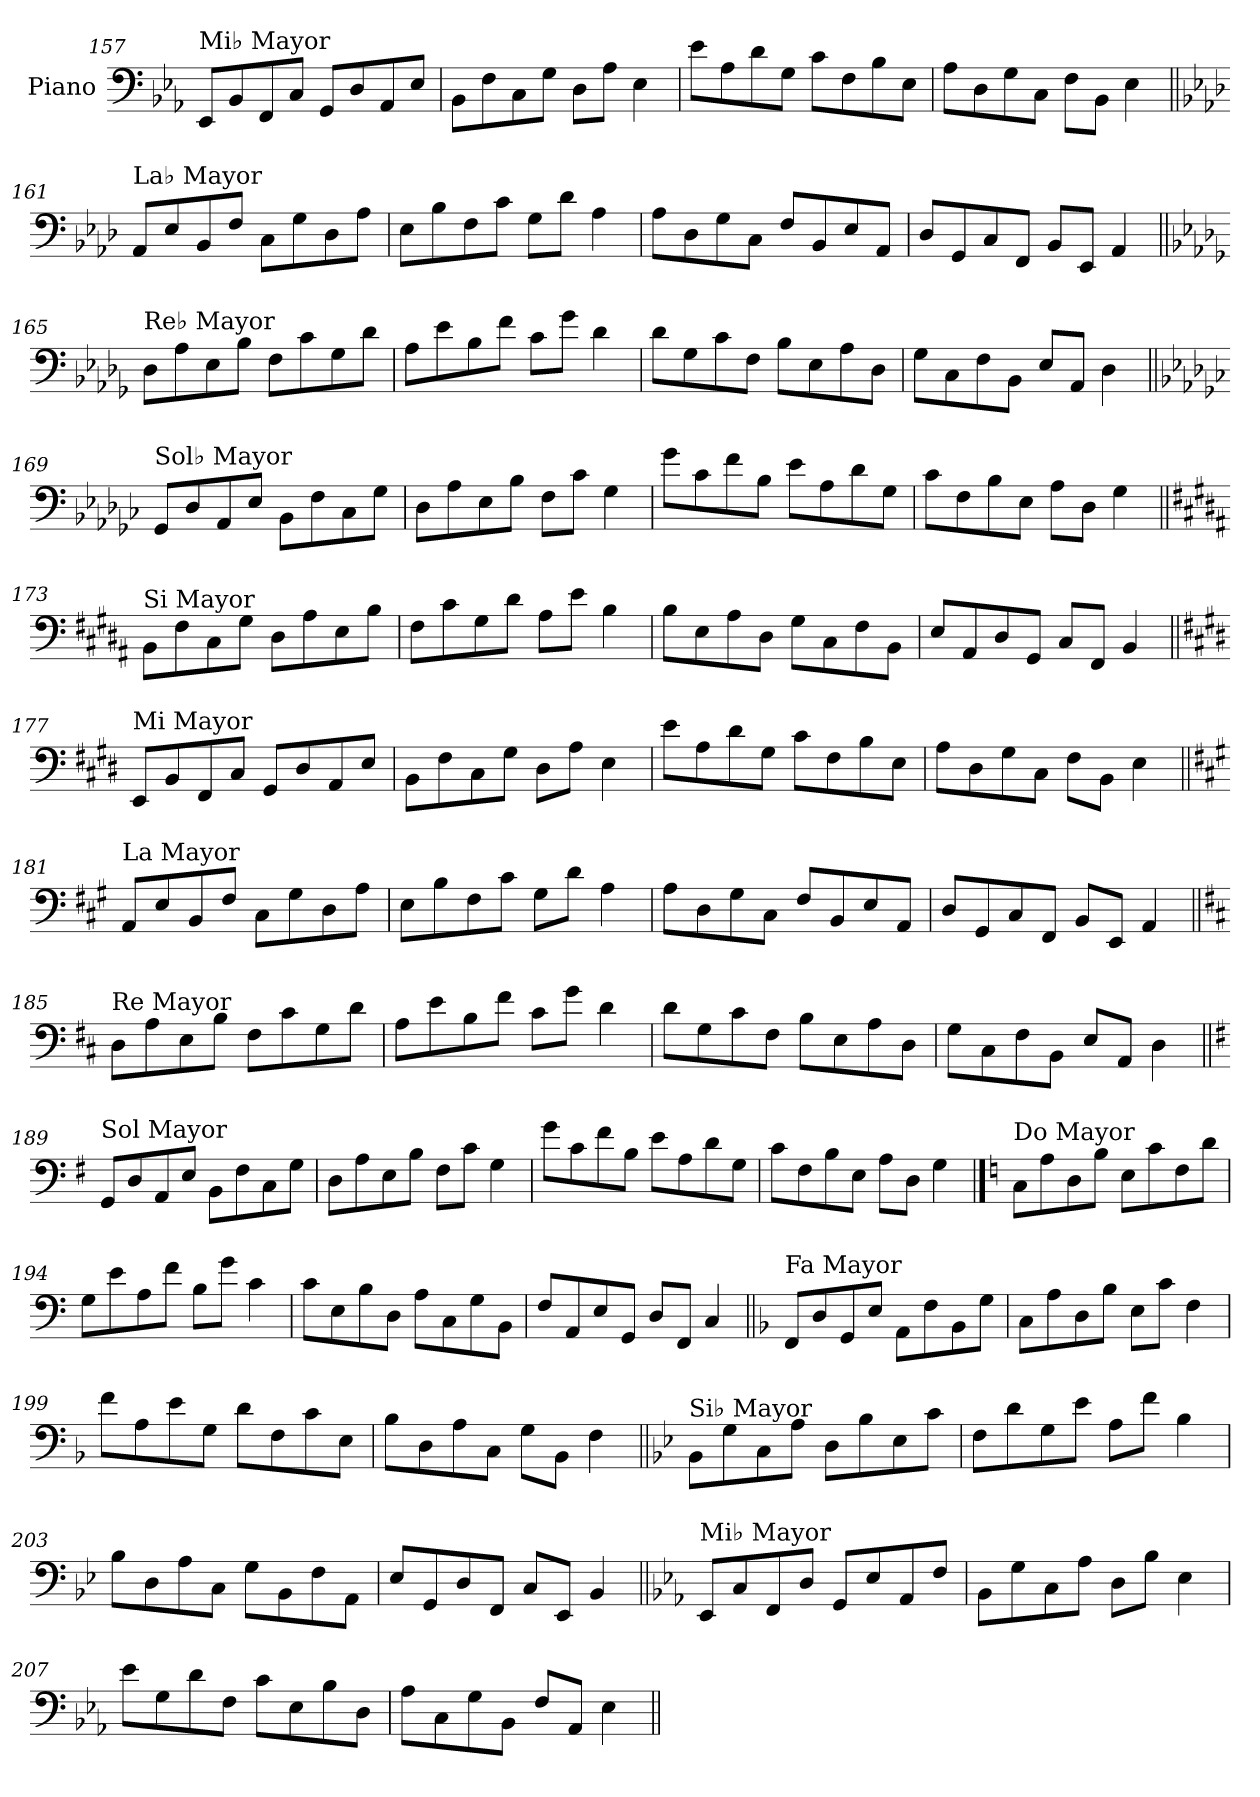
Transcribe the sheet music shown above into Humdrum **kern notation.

**kern
*part1
*staff1
*I"Piano
*I'Pno.
!!LO:LB:g=z
*clefF4
*k[b-e-a-]
=157
!LO:TX:a:t=Mi♭ Mayor
8EE-/L
8BB-/
8FF/
8C/J
8GG/L
8D/
8AA-/
8E-/J
=158
8BB-\L
8F\
8C\
8G\J
8D\L
8A-\J
4E-\
=159
8e-\L
8A-\
8d\
8G\J
8c\L
8F\
8B-\
8E-\J
=160
8A-\L
8D\
8G\
8C\J
8F\L
8BB-\J
4E-\
!!LO:LB:g=z
=161||
*k[b-e-a-d-]
!LO:TX:a:t=La♭ Mayor
8AA-/L
8E-/
8BB-/
8F/J
8C\L
8G\
8D-\
8A-\J
=162
8E-\L
8B-\
8F\
8c\J
8G\L
8d-\J
4A-\
=163
8A-\L
8D-\
8G\
8C\J
8F/L
8BB-/
8E-/
8AA-/J
=164
8D-/L
8GG/
8C/
8FF/J
8BB-/L
8EE-/J
4AA-/
!!LO:LB:g=z
=165||
*k[b-e-a-d-g-]
!LO:TX:a:t=Re♭ Mayor
8D-\L
8A-\
8E-\
8B-\J
8F\L
8c\
8G-\
8d-\J
=166
8A-\L
8e-\
8B-\
8f\J
8c\L
8g-\J
4d-\
=167
8d-\L
8G-\
8c\
8F\J
8B-\L
8E-\
8A-\
8D-\J
=168
8G-\L
8C\
8F\
8BB-\J
8E-/L
8AA-/J
4D-\
!!LO:LB:g=z
=169||
*k[b-e-a-d-g-c-]
!LO:TX:a:t=Sol♭ Mayor
8GG-/L
8D-/
8AA-/
8E-/J
8BB-\L
8F\
8C-\
8G-\J
=170
8D-\L
8A-\
8E-\
8B-\J
8F\L
8c-\J
4G-\
=171
8g-\L
8c-\
8f\
8B-\J
8e-\L
8A-\
8d-\
8G-\J
=172
8c-\L
8F\
8B-\
8E-\J
8A-\L
8D-\J
4G-\
!!LO:LB:g=z
=173||
*k[f#c#g#d#a#]
!LO:TX:a:t=Si Mayor
8BB\L
8F#\
8C#\
8G#\J
8D#\L
8A#\
8E\
8B\J
=174
8F#\L
8c#\
8G#\
8d#\J
8A#\L
8e\J
4B\
=175
8B\L
8E\
8A#\
8D#\J
8G#\L
8C#\
8F#\
8BB\J
=176
8E/L
8AA#/
8D#/
8GG#/J
8C#/L
8FF#/J
4BB/
!!LO:LB:g=z
=177||
*k[f#c#g#d#]
!LO:TX:a:t=Mi Mayor
8EE/L
8BB/
8FF#/
8C#/J
8GG#/L
8D#/
8AA/
8E/J
=178
8BB\L
8F#\
8C#\
8G#\J
8D#\L
8A\J
4E\
=179
8e\L
8A\
8d#\
8G#\J
8c#\L
8F#\
8B\
8E\J
=180
8A\L
8D#\
8G#\
8C#\J
8F#\L
8BB\J
4E\
!!LO:LB:g=z
=181||
*k[f#c#g#]
!LO:TX:a:t=La Mayor
8AA/L
8E/
8BB/
8F#/J
8C#\L
8G#\
8D\
8A\J
=182
8E\L
8B\
8F#\
8c#\J
8G#\L
8d\J
4A\
=183
8A\L
8D\
8G#\
8C#\J
8F#/L
8BB/
8E/
8AA/J
=184
8D/L
8GG#/
8C#/
8FF#/J
8BB/L
8EE/J
4AA/
!!LO:LB:g=z
=185||
*k[f#c#]
!LO:TX:a:t=Re Mayor
8D\L
8A\
8E\
8B\J
8F#\L
8c#\
8G\
8d\J
=186
8A\L
8e\
8B\
8f#\J
8c#\L
8g\J
4d\
=187
8d\L
8G\
8c#\
8F#\J
8B\L
8E\
8A\
8D\J
=188
8G\L
8C#\
8F#\
8BB\J
8E/L
8AA/J
4D\
!!LO:LB:g=z
=189||
*k[f#]
!LO:TX:a:t=Sol Mayor
8GG/L
8D/
8AA/
8E/J
8BB\L
8F#\
8C\
8G\J
=190
8D\L
8A\
8E\
8B\J
8F#\L
8c\J
4G\
=191
8g\L
8c\
8f#\
8B\J
8e\L
8A\
8d\
8G\J
=192
8c\L
8F#\
8B\
8E\J
8A\L
8D\J
4G\
!!LO:PB:g=z
==193
*k[]
!LO:TX:a:t=Do Mayor
8C\L
8A\
8D\
8B\J
8E\L
8c\
8F\
8d\J
=194
8G\L
8e\
8A\
8f\J
8B\L
8g\J
4c\
=195
8c\L
8E\
8B\
8D\J
8A\L
8C\
8G\
8BB\J
=196
8F/L
8AA/
8E/
8GG/J
8D/L
8FF/J
4C/
!!LO:LB:g=z
=197||
*k[b-]
!LO:TX:a:t=Fa Mayor
8FF/L
8D/
8GG/
8E/J
8AA\L
8F\
8BB-\
8G\J
=198
8C\L
8A\
8D\
8B-\J
8E\L
8c\J
4F\
=199
8f\L
8A\
8e\
8G\J
8d\L
8F\
8c\
8E\J
=200
8B-\L
8D\
8A\
8C\J
8G\L
8BB-\J
4F\
!!LO:LB:g=z
=201||
*k[b-e-]
!LO:TX:a:t=Si♭ Mayor
8BB-\L
8G\
8C\
8A\J
8D\L
8B-\
8E-\
8c\J
=202
8F\L
8d\
8G\
8e-\J
8A\L
8f\J
4B-\
=203
8B-\L
8D\
8A\
8C\J
8G\L
8BB-\
8F\
8AA\J
=204
8E-/L
8GG/
8D/
8FF/J
8C/L
8EE-/J
4BB-/
!!LO:LB:g=z
=205||
*k[b-e-a-]
!LO:TX:a:t=Mi♭ Mayor
8EE-/L
8C/
8FF/
8D/J
8GG/L
8E-/
8AA-/
8F/J
=206
8BB-\L
8G\
8C\
8A-\J
8D\L
8B-\J
4E-\
=207
8e-\L
8G\
8d\
8F\J
8c\L
8E-\
8B-\
8D\J
=208
8A-\L
8C\
8G\
8BB-\J
8F/L
8AA-/J
4E-\
=||
*-
